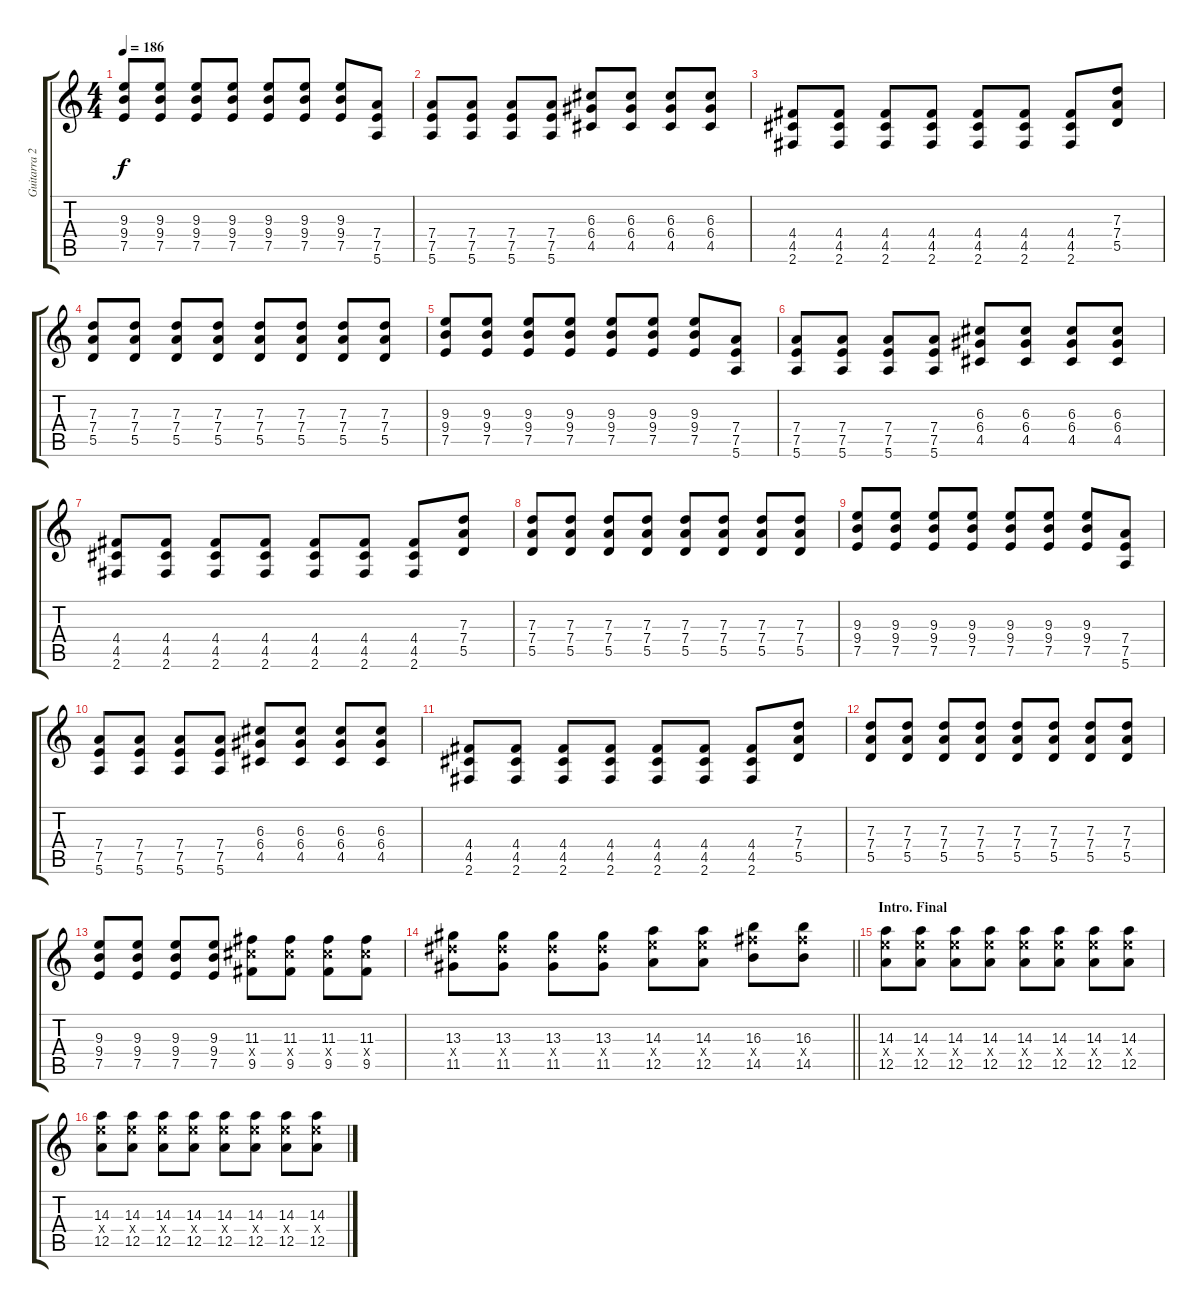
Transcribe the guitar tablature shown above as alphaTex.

\track ("Guitarra 2 - Erik" "Guitarra 2") {instrument distortionguitar}
\staff {score tabs}
\tuning (E4 B3 G3 D3 A2 E2) {hide}
\ts (4 4)
\tempo 186
\clef g2
\ks c
(9.3 9.4 7.5).8{dy f} (9.3 9.4 7.5).8 (9.3 9.4 7.5).8 (9.3 9.4 7.5).8 (9.3 9.4 7.5).8 (9.3 9.4 7.5).8 (9.3 9.4 7.5).8 (7.4 7.5 5.6).8 |
(7.4 7.5 5.6).8 (7.4 7.5 5.6).8 (7.4 7.5 5.6).8 (7.4 7.5 5.6).8 (6.3 6.4 4.5).8 (6.3 6.4 4.5).8 (6.3 6.4 4.5).8 (6.3 6.4 4.5).8 |
(4.4 4.5 2.6).8 (4.4 4.5 2.6).8 (4.4 4.5 2.6).8 (4.4 4.5 2.6).8 (4.4 4.5 2.6).8 (4.4 4.5 2.6).8 (4.4 4.5 2.6).8 (7.3 7.4 5.5).8 |
(7.3 7.4 5.5).8 (7.3 7.4 5.5).8 (7.3 7.4 5.5).8 (7.3 7.4 5.5).8 (7.3 7.4 5.5).8 (7.3 7.4 5.5).8 (7.3 7.4 5.5).8 (7.3 7.4 5.5).8 |
(9.3 9.4 7.5).8 (9.3 9.4 7.5).8 (9.3 9.4 7.5).8 (9.3 9.4 7.5).8 (9.3 9.4 7.5).8 (9.3 9.4 7.5).8 (9.3 9.4 7.5).8 (7.4 7.5 5.6).8 |
(7.4 7.5 5.6).8 (7.4 7.5 5.6).8 (7.4 7.5 5.6).8 (7.4 7.5 5.6).8 (6.3 6.4 4.5).8 (6.3 6.4 4.5).8 (6.3 6.4 4.5).8 (6.3 6.4 4.5).8 |
(4.4 4.5 2.6).8 (4.4 4.5 2.6).8 (4.4 4.5 2.6).8 (4.4 4.5 2.6).8 (4.4 4.5 2.6).8 (4.4 4.5 2.6).8 (4.4 4.5 2.6).8 (7.3 7.4 5.5).8 |
(7.3 7.4 5.5).8 (7.3 7.4 5.5).8 (7.3 7.4 5.5).8 (7.3 7.4 5.5).8 (7.3 7.4 5.5).8 (7.3 7.4 5.5).8 (7.3 7.4 5.5).8 (7.3 7.4 5.5).8 |
(9.3 9.4 7.5).8 (9.3 9.4 7.5).8 (9.3 9.4 7.5).8 (9.3 9.4 7.5).8 (9.3 9.4 7.5).8 (9.3 9.4 7.5).8 (9.3 9.4 7.5).8 (7.4 7.5 5.6).8 |
(7.4 7.5 5.6).8 (7.4 7.5 5.6).8 (7.4 7.5 5.6).8 (7.4 7.5 5.6).8 (6.3 6.4 4.5).8 (6.3 6.4 4.5).8 (6.3 6.4 4.5).8 (6.3 6.4 4.5).8 |
(4.4 4.5 2.6).8 (4.4 4.5 2.6).8 (4.4 4.5 2.6).8 (4.4 4.5 2.6).8 (4.4 4.5 2.6).8 (4.4 4.5 2.6).8 (4.4 4.5 2.6).8 (7.3 7.4 5.5).8 |
(7.3 7.4 5.5).8 (7.3 7.4 5.5).8 (7.3 7.4 5.5).8 (7.3 7.4 5.5).8 (7.3 7.4 5.5).8 (7.3 7.4 5.5).8 (7.3 7.4 5.5).8 (7.3 7.4 5.5).8 |
(9.3 9.4 7.5).8 (9.3 9.4 7.5).8 (9.3 9.4 7.5).8 (9.3 9.4 7.5).8 (11.3 11.4{x} 9.5).8 (11.3 11.4{x} 9.5).8 (11.3 11.4{x} 9.5).8 (11.3 11.4{x} 9.5).8 |
\barLineRight lightlight
(13.3 13.4{x} 11.5).8 (13.3 13.4{x} 11.5).8 (13.3 13.4{x} 11.5).8 (13.3 13.4{x} 11.5).8 (14.3 14.4{x} 12.5).8 (14.3 14.4{x} 12.5).8 (16.3 16.4{x} 14.5).8 (16.3 16.4{x} 14.5).8 |
\section ("" "Intro. Final")
(14.3 14.4{x} 12.5).8 (14.3 14.4{x} 12.5).8 (14.3 14.4{x} 12.5).8 (14.3 14.4{x} 12.5).8 (14.3 14.4{x} 12.5).8 (14.3 14.4{x} 12.5).8 (14.3 14.4{x} 12.5).8 (14.3 14.4{x} 12.5).8 |
(14.3 14.4{x} 12.5).8 (14.3 14.4{x} 12.5).8 (14.3 14.4{x} 12.5).8 (14.3 14.4{x} 12.5).8 (14.3 14.4{x} 12.5).8 (14.3 14.4{x} 12.5).8 (14.3 14.4{x} 12.5).8 (14.3 14.4{x} 12.5).8
